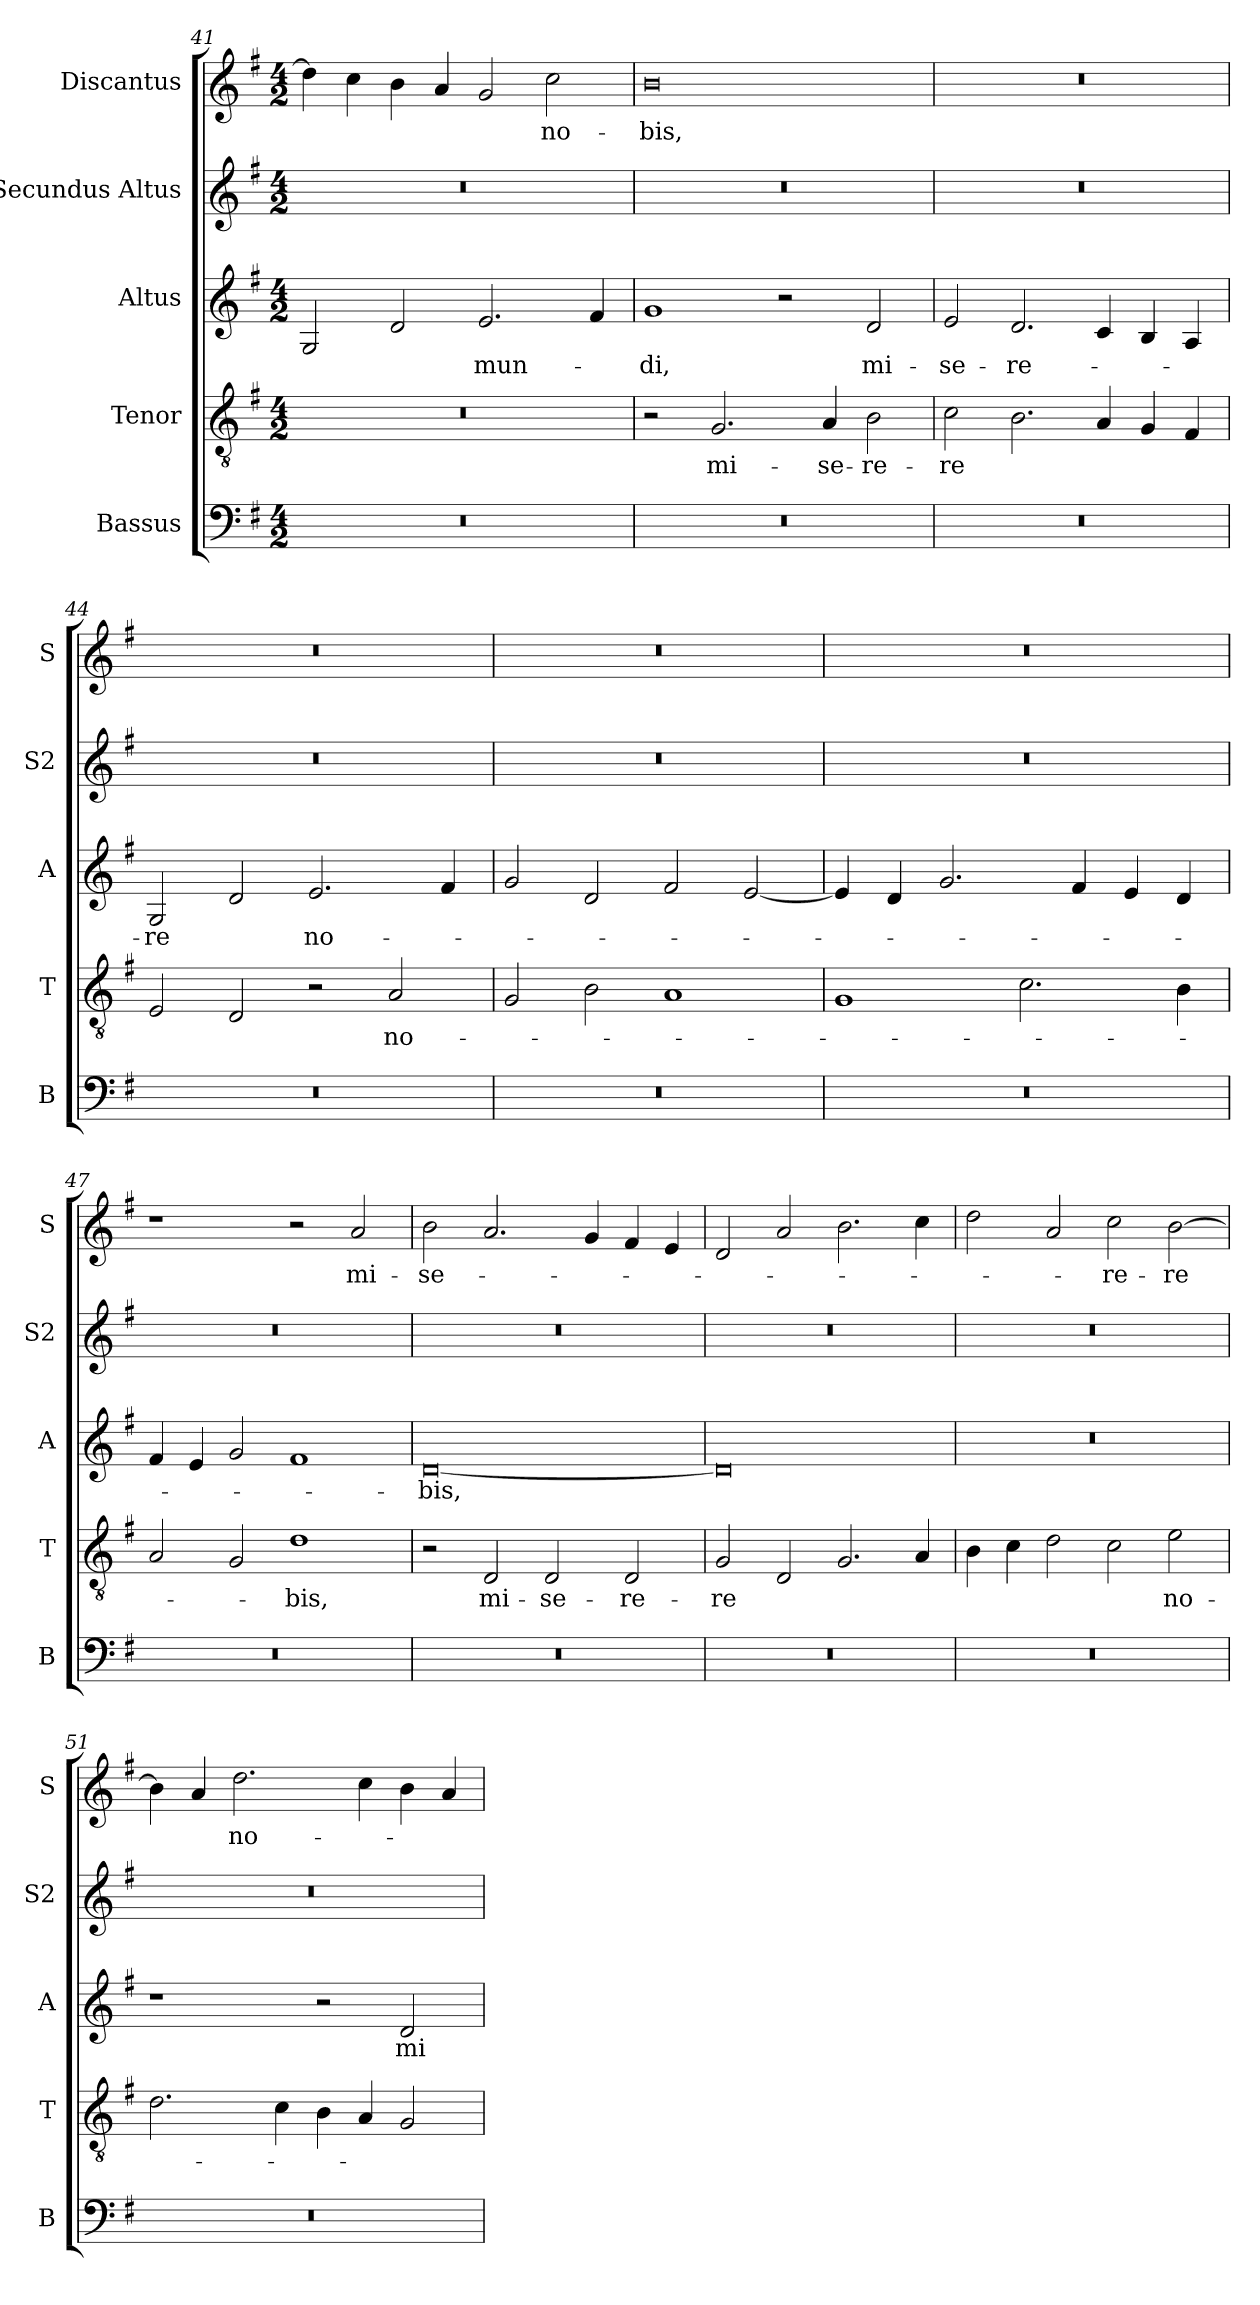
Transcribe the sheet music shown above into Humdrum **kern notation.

**kern	**kern	**text	**kern	**text	**kern	**kern	**text
*part5	*part4	*part4	*part3	*part3	*part2	*part1	*part1
*staff5	*staff4	*staff4	*staff3	*staff3	*staff2	*staff1	*staff1
*I"Bassus	*I"Tenor	*	*I"Altus	*	*I"Secundus Altus	*I"Discantus	*
*I'B	*I'T	*	*I'A	*	*I'S2	*I'S	*
*clefF4	*clefGv2	*	*clefG2	*	*clefG2	*clefG2	*
*k[f#]	*k[f#]	*	*k[f#]	*	*k[f#]	*k[f#]	*
*G:	*G:	*	*G:	*	*G:	*G:	*
*M4/2	*M4/2	*	*M4/2	*	*M4/2	*M4/2	*
=41	=41	=41	=41	=41	=41	=41	=41
0r	0r	.	2G/	.	0r	4dd\]	.
.	.	.	.	.	.	4cc\	.
.	.	.	2d/	.	.	4b\	.
.	.	.	.	.	.	4a/	.
!	!	!	!	!LO:LY:b	!	!	!
.	.	.	2.e/	mun-	.	2g/	.
!	!	!	!	!	!	!	!LO:LY:b
.	.	.	.	.	.	2cc\	no-
.	.	.	4f#/	.	.	.	.
=42	=42	=42	=42	=42	=42	=42	=42
!	!	!	!	!LO:LY:b	!	!	!LO:LY:b
0r	2r	.	1g	-di,	0r	0b	-bis,
!	!	!LO:LY:b	!	!	!	!	!
.	2.G/	mi-	.	.	.	.	.
.	.	.	2r	.	.	.	.
!	!	!LO:LY:b	!	!	!	!	!
.	4A/	-se-	.	.	.	.	.
!	!	!LO:LY:b	!	!LO:LY:b	!	!	!
.	2B\	-re-	2d/	mi-	.	.	.
=43	=43	=43	=43	=43	=43	=43	=43
!	!	!LO:LY:b	!	!LO:LY:b	!	!	!
0r	2c\	-re	2e/	-se-	0r	0r	.
!	!	!	!	!LO:LY:b	!	!	!
.	2.B\	.	2.d/	-re-	.	.	.
.	4A/	.	4c/	.	.	.	.
.	4G/	.	4B/	.	.	.	.
.	4F#/	.	4A/	.	.	.	.
!!LO:PB:g=z
=44	=44	=44	=44	=44	=44	=44	=44
!	!	!	!	!LO:LY:b	!	!	!
0r	2E/	.	2G/	-re	0r	0r	.
.	2D/	.	2d/	.	.	.	.
!	!	!	!	!LO:LY:b	!	!	!
.	2r	.	2.e/	no-	.	.	.
!	!	!LO:LY:b	!	!	!	!	!
.	2A/	no-	.	.	.	.	.
.	.	.	4f#/	.	.	.	.
=45	=45	=45	=45	=45	=45	=45	=45
0r	2G/	.	2g/	.	0r	0r	.
.	2B\	.	2d/	.	.	.	.
.	1A	.	2f#/	.	.	.	.
.	.	.	[2e/	.	.	.	.
=46	=46	=46	=46	=46	=46	=46	=46
0r	1G	.	4e/]	.	0r	0r	.
.	.	.	4d/	.	.	.	.
.	.	.	2.g/	.	.	.	.
.	2.c\	.	.	.	.	.	.
.	.	.	4f#/	.	.	.	.
.	.	.	4e/	.	.	.	.
.	4B\	.	4d/	.	.	.	.
=47	=47	=47	=47	=47	=47	=47	=47
0r	2A/	.	4f#/	.	0r	1r	.
.	.	.	4e/	.	.	.	.
.	2G/	.	2g/	.	.	.	.
!	!	!LO:LY:b	!	!	!	!	!
.	1d	-bis,	1f#	.	.	2r	.
!	!	!	!	!	!	!	!LO:LY:b
.	.	.	.	.	.	2a/	mi-
=48	=48	=48	=48	=48	=48	=48	=48
!	!	!	!	!LO:LY:b	!	!	!LO:LY:b
0r	2r	.	[0d	-bis,	0r	2b\	-se-
!	!	!LO:LY:b	!	!	!	!	!
.	2D/	mi-	.	.	.	2.a/	.
!	!	!LO:LY:b	!	!	!	!	!
.	2D/	-se-	.	.	.	.	.
.	.	.	.	.	.	4g/	.
!	!	!LO:LY:b	!	!	!	!	!
.	2D/	-re-	.	.	.	4f#/	.
.	.	.	.	.	.	4e/	.
=49	=49	=49	=49	=49	=49	=49	=49
!	!	!LO:LY:b	!	!	!	!	!
0r	2G/	-re	0d]	.	0r	2d/	.
.	2D/	.	.	.	.	2a/	.
.	2.G/	.	.	.	.	2.b\	.
.	4A/	.	.	.	.	4cc\	.
=50	=50	=50	=50	=50	=50	=50	=50
0r	4B\	.	0r	.	0r	2dd\	.
.	4c\	.	.	.	.	.	.
.	2d\	.	.	.	.	2a/	.
!	!	!	!	!	!	!	!LO:LY:b
.	2c\	.	.	.	.	2cc\	-re-
!	!	!LO:LY:b	!	!	!	!	!LO:LY:b
.	2e\	no-	.	.	.	[2b\	-re
!!LO:LB:g=z
=51	=51	=51	=51	=51	=51	=51	=51
0r	2.d\	.	1r	.	0r	4b\]	.
.	.	.	.	.	.	4a/	.
!	!	!	!	!	!	!	!LO:LY:b
.	.	.	.	.	.	2.dd\	no-
.	4c\	.	.	.	.	.	.
.	4B\	.	2r	.	.	.	.
.	4A/	.	.	.	.	4cc\	.
!	!	!	!	!LO:LY:b	!	!	!
.	2G/	.	2d/	mi-	.	4b\	.
.	.	.	.	.	.	4a/	.
=	=	=	=	=	=	=	=
*-	*-	*-	*-	*-	*-	*-	*-
